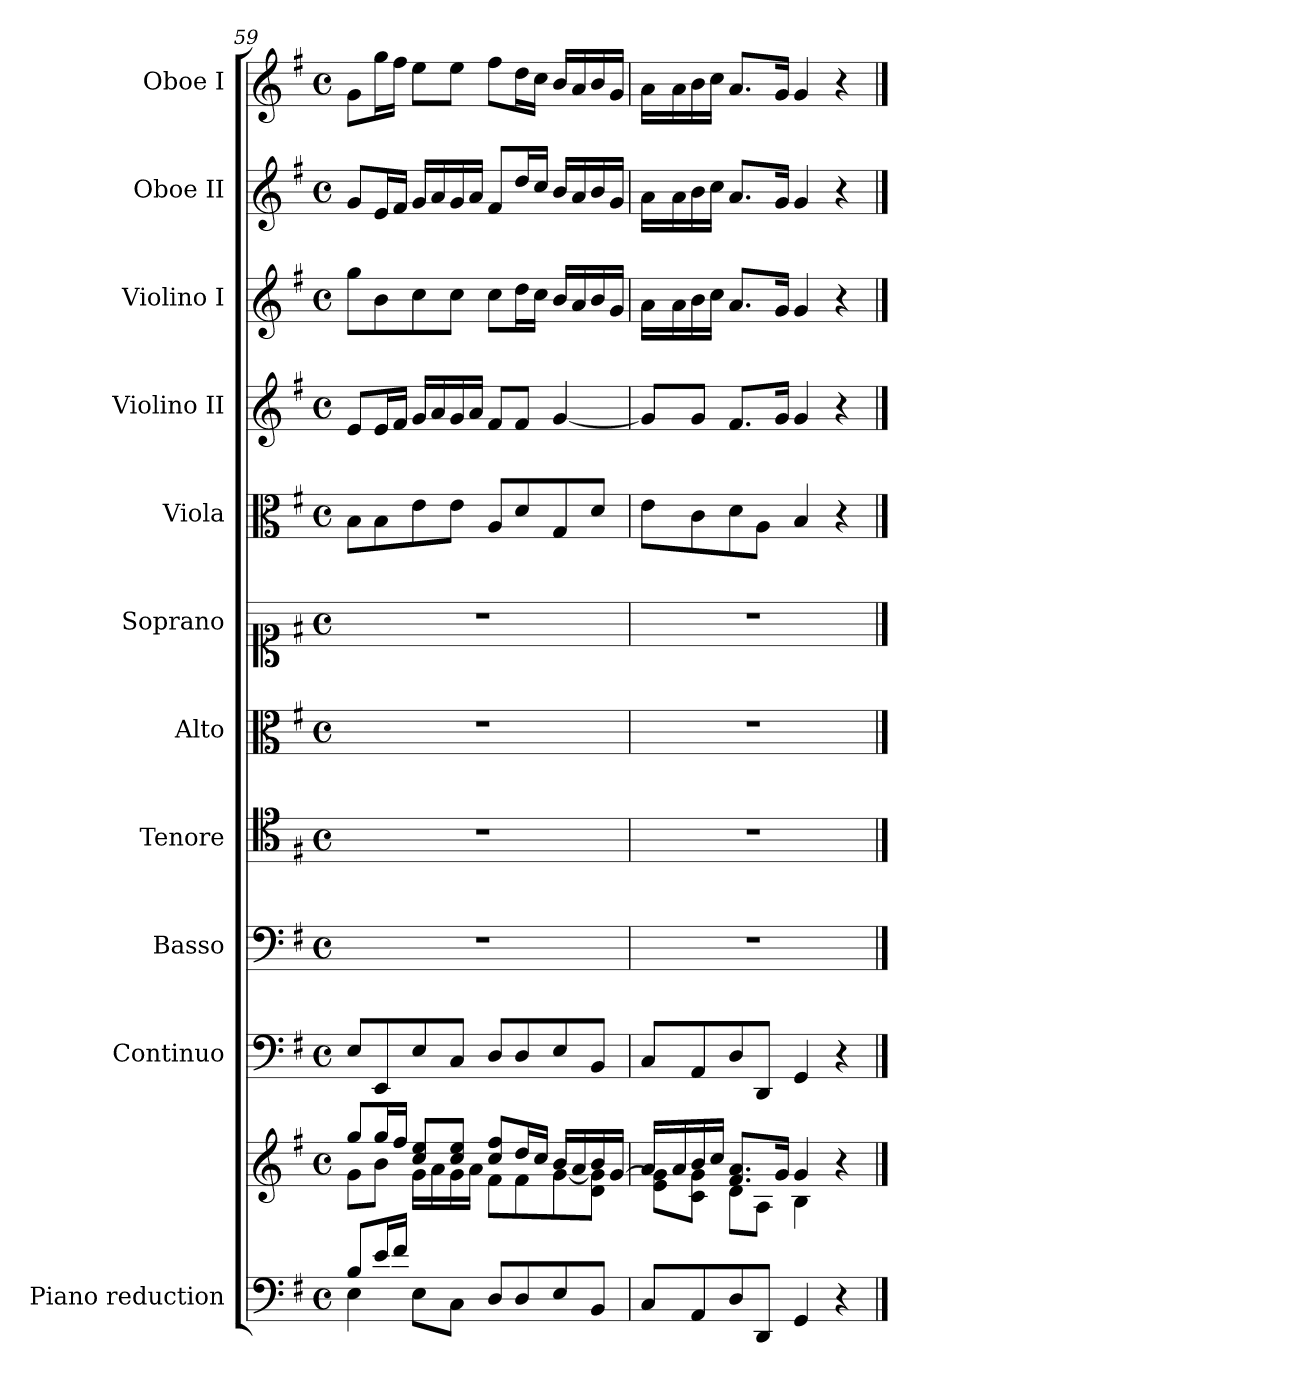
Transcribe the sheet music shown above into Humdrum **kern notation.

**kern	**kern	**kern	**kern	**kern	**kern	**kern	**kern	**kern	**kern	**kern	**kern
*part11	*part11	*part10	*part9	*part8	*part7	*part6	*part5	*part4	*part3	*part2	*part1
*staff12	*staff11	*staff10	*staff9	*staff8	*staff7	*staff6	*staff5	*staff4	*staff3	*staff2	*staff1
*I"Piano reduction	*	*I"Continuo	*I"Basso	*I"Tenore	*I"Alto	*I"Soprano	*I"Viola	*I"Violino II	*I"Violino I	*I"Oboe II	*I"Oboe I
*I'Pno	*	*	*	*	*	*	*	*	*	*I'Ob	*I'Ob
*clefF4	*clefG2	*clefF4	*clefF4	*clefC4	*clefC3	*clefC1	*clefC3	*clefG2	*clefG2	*clefG2	*clefG2
*k[f#]	*k[f#]	*k[f#]	*k[f#]	*k[f#]	*k[f#]	*k[f#]	*k[f#]	*k[f#]	*k[f#]	*k[f#]	*k[f#]
*M4/4	*M4/4	*M4/4	*M4/4	*M4/4	*M4/4	*M4/4	*M4/4	*M4/4	*M4/4	*M4/4	*M4/4
*met(c)	*met(c)	*met(c)	*met(c)	*met(c)	*met(c)	*met(c)	*met(c)	*met(c)	*met(c)	*met(c)	*met(c)
=59	=59	=59	=59	=59	=59	=59	=59	=59	=59	=59	=59
*^	*^	*	*	*	*	*	*	*	*	*	*
8B/L	4E\	8gg/L	8g\L	8E/L	1r	1r	1r	1r	8B\L	8e/L	8gg\L	8g/L	8g\L
16e/L	.	16gg/L	8b\J	8EE/	.	.	.	.	8B\	16e/L	8b\	16e/L	16gg\L
16f#/JJ	.	16ff#/JJ	.	.	.	.	.	.	.	16f#/JJ	.	16f#/JJ	16ff#\JJ
8E\L	4ryy	8cc/ 8ee/L	16g\LL	8E/	.	.	.	.	8e\	16g/LL	8cc\	16g/LL	8ee\L
.	.	.	16a\	.	.	.	.	.	.	16a/	.	16a/	.
8C\J	.	8cc/ 8ee/J	16g\	8C/J	.	.	.	.	8e\J	16g/	8cc\J	16g/	8ee\J
.	.	.	16a\JJ	.	.	.	.	.	.	16a/JJ	.	16a/JJ	.
8D/L	2ryy	8cc/ 8ff#/L	8f#\L	8D/L	.	.	.	.	8A/L	8f#/L	8cc\L	8f#/L	8ff#\L
8D/	.	16dd/L	8f#\	8D/	.	.	.	.	8d/	8f#/J	16dd\L	16dd/L	16dd\L
.	.	16cc/JJ	.	.	.	.	.	.	.	.	16cc\JJ	16cc/JJ	16cc\JJ
8E/	.	16b/LL	[8g\	8E/	.	.	.	.	8G/	[4g/	16b/LL	16b/LL	16b/LL
.	.	16a/	.	.	.	.	.	.	.	.	16a/	16a/	16a/
8BB/J	.	16b/	8d\ 8g\]J	8BB/J	.	.	.	.	8d/J	.	16b/	16b/	16b/
.	.	[16g/JJ	.	.	.	.	.	.	.	.	16g/JJ	16g/JJ	16g/JJ
*v	*v	*	*	*	*	*	*	*	*	*	*	*	*
=60	=60	=60	=60	=60	=60	=60	=60	=60	=60	=60	=60	=60
8C/L	16a/LL	8e\ 8g\]L	8C/L	1r	1r	1r	1r	8e\L	8g/L]	16a\LL	16a\LL	16a\LL
.	16a/	.	.	.	.	.	.	.	.	16a\	16a\	16a\
8AA/	16b/	8c\ 8g\J	8AA/	.	.	.	.	8c\	8g/J	16b\	16b\	16b\
.	16cc/JJ	.	.	.	.	.	.	.	.	16cc\JJ	16cc\JJ	16cc\JJ
8D/	8.f#/ 8.a/L	8d\L	8D/	.	.	.	.	8d\	8.f#/L	8.a/L	8.a/L	8.a/L
8DD/J	.	8A\J	8DD/J	.	.	.	.	8A\J	.	.	.	.
.	16g/Jk	.	.	.	.	.	.	.	16g/Jk	16g/Jk	16g/Jk	16g/Jk
4GG/	4g/	4B\	4GG/	.	.	.	.	4B/	4g/	4g/	4g/	4g/
4r	4r	4ryy	4r	.	.	.	.	4r	4r	4r	4r	4r
*	*v	*v	*	*	*	*	*	*	*	*	*	*
==	==	==	==	==	==	==	==	==	==	==	==
*-	*-	*-	*-	*-	*-	*-	*-	*-	*-	*-	*-
